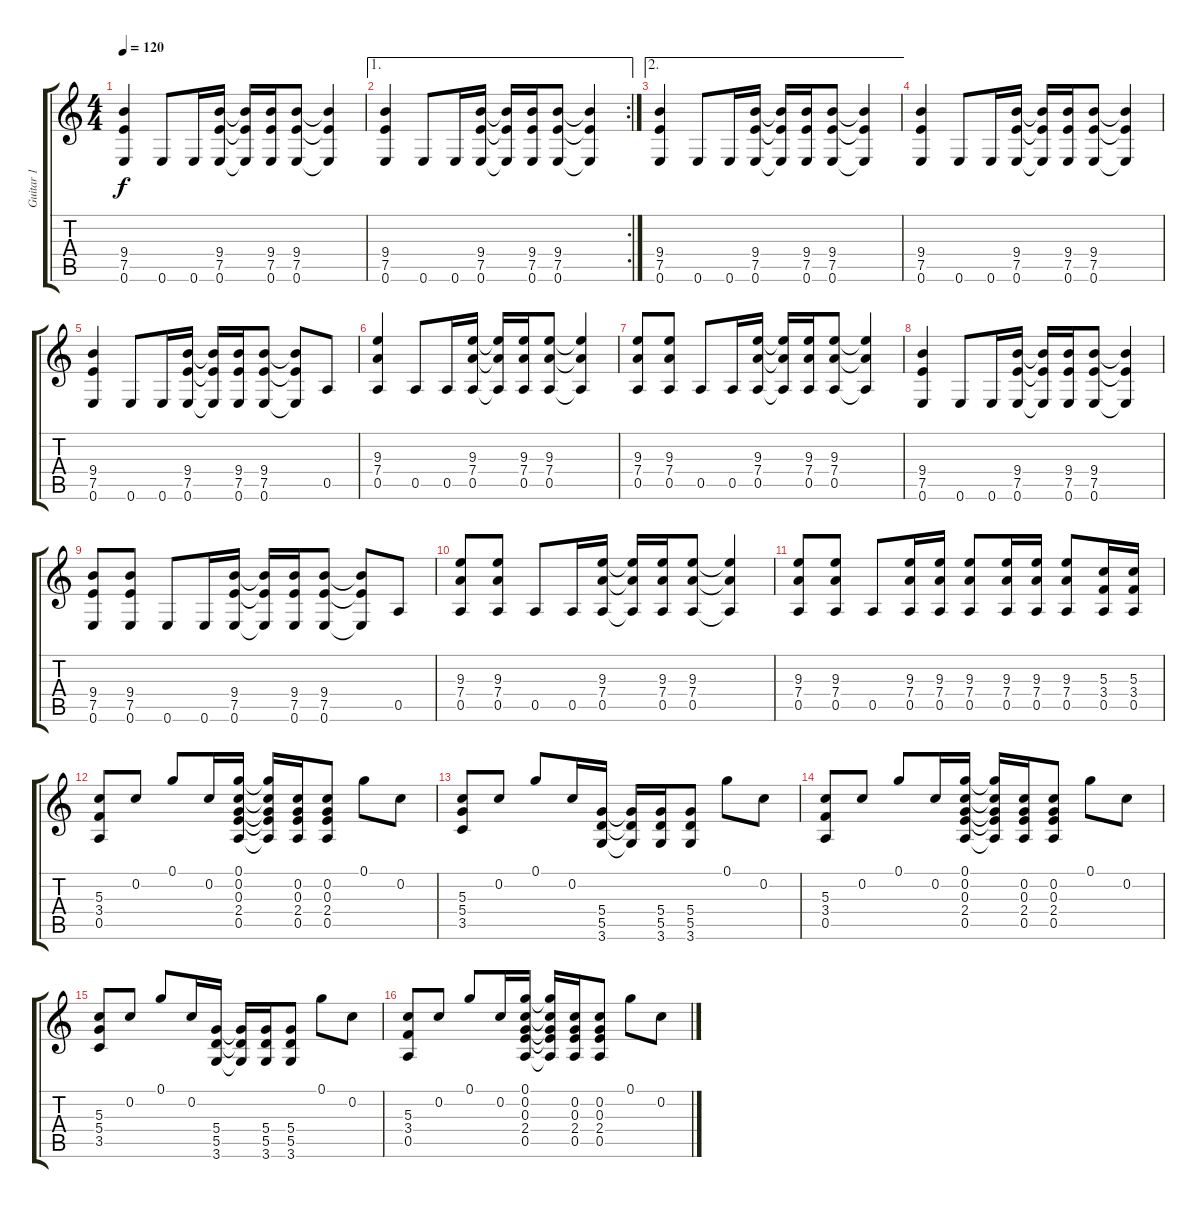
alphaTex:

\track ("Guitar 1" "Guitar 1") {instrument overdrivenguitar}
\staff {score tabs}
\tuning (G4 C4 G3 D3 A2 E2) {hide}
\ts (4 4)
\tempo 120
\clef g2
\ks c
(9.4 7.5 0.6).4{dy f instrument overdrivenguitar} 0.6.8 0.6.16 (9.4 7.5 0.6).16 (9.4{t} 7.5{t} 0.6{t}).16 (9.4 7.5 0.6).16 (9.4 7.5 0.6).8 (9.4{t} 7.5{t} 0.6{t}).4 |
\ae 1
\rc 2
(9.4 7.5 0.6).4 0.6.8 0.6.16 (9.4 7.5 0.6).16 (9.4{t} 7.5{t} 0.6{t}).16 (9.4 7.5 0.6).16 (9.4 7.5 0.6).8 (9.4{t} 7.5{t} 0.6{t}).4 |
\ae 2
(9.4 7.5 0.6).4 0.6.8 0.6.16 (9.4 7.5 0.6).16 (9.4{t} 7.5{t} 0.6{t}).16 (9.4 7.5 0.6).16 (9.4 7.5 0.6).8 (9.4{t} 7.5{t} 0.6{t}).4 |
(9.4 7.5 0.6).4 0.6.8 0.6.16 (9.4 7.5 0.6).16 (9.4{t} 7.5{t} 0.6{t}).16 (9.4 7.5 0.6).16 (9.4 7.5 0.6).8 (9.4{t} 7.5{t} 0.6{t}).4 |
(9.4 7.5 0.6).4 0.6.8 0.6.16 (9.4 7.5 0.6).16 (9.4{t} 7.5{t} 0.6{t}).16 (9.4 7.5 0.6).16 (9.4 7.5 0.6).8 (9.4{t} 7.5{t} 0.6{t}).8 0.5.8 |
(9.3 7.4 0.5).4 0.5.8 0.5.16 (9.3 7.4 0.5).16 (9.3{t} 7.4{t} 0.5{t}).16 (9.3 7.4 0.5).16 (9.3 7.4 0.5).8 (9.3{t} 7.4{t} 0.5{t}).4 |
(9.3 7.4 0.5).8 (9.3 7.4 0.5).8 0.5.8 0.5.16 (9.3 7.4 0.5).16 (9.3{t} 7.4{t} 0.5{t}).16 (9.3 7.4 0.5).16 (9.3 7.4 0.5).8 (9.3{t} 7.4{t} 0.5{t}).4 |
(9.4 7.5 0.6).4 0.6.8 0.6.16 (9.4 7.5 0.6).16 (9.4{t} 7.5{t} 0.6{t}).16 (9.4 7.5 0.6).16 (9.4 7.5 0.6).8 (9.4{t} 7.5{t} 0.6{t}).4 |
(9.4 7.5 0.6).8 (9.4 7.5 0.6).8 0.6.8 0.6.16 (9.4 7.5 0.6).16 (9.4{t} 7.5{t} 0.6{t}).16 (9.4 7.5 0.6).16 (9.4 7.5 0.6).8 (9.4{t} 7.5{t} 0.6{t}).8 0.5.8 |
(9.3 7.4 0.5).8 (9.3 7.4 0.5).8 0.5.8 0.5.16 (9.3 7.4 0.5).16 (9.3{t} 7.4{t} 0.5{t}).16 (9.3 7.4 0.5).16 (9.3 7.4 0.5).8 (9.3{t} 7.4{t} 0.5{t}).4 |
(9.3 7.4 0.5).8 (9.3 7.4 0.5).8 0.5.8 (9.3 7.4 0.5).16 (9.3 7.4 0.5).16 (9.3 7.4 0.5).8 (9.3 7.4 0.5).16 (9.3 7.4 0.5).16 (9.3 7.4 0.5).8 (5.3 3.4 0.5).16 (5.3 3.4 0.5).16 |
(5.3 3.4 0.5).8 0.2.8 0.1.8 0.2.16 (0.1 0.2 0.3 2.4 0.5).16 (0.1{t} 0.2{t} 0.3{t} 2.4{t} 0.5{t}).16 (0.2 0.3 2.4 0.5).16 (0.2 0.3 2.4 0.5).8 0.1.8 0.2.8 |
(5.3 5.4 3.5).8 0.2.8 0.1.8 0.2.16 (5.4 5.5 3.6).16 (5.4{t} 5.5{t} 3.6{t}).16 (5.4 5.5 3.6).16 (5.4 5.5 3.6).8 0.1.8 0.2.8 |
(5.3 3.4 0.5).8 0.2.8 0.1.8 0.2.16 (0.1 0.2 0.3 2.4 0.5).16 (0.1{t} 0.2{t} 0.3{t} 2.4{t} 0.5{t}).16 (0.2 0.3 2.4 0.5).16 (0.2 0.3 2.4 0.5).8 0.1.8 0.2.8 |
(5.3 5.4 3.5).8 0.2.8 0.1.8 0.2.16 (5.4 5.5 3.6).16 (5.4{t} 5.5{t} 3.6{t}).16 (5.4 5.5 3.6).16 (5.4 5.5 3.6).8 0.1.8 0.2.8 |
(5.3 3.4 0.5).8 0.2.8 0.1.8 0.2.16 (0.1 0.2 0.3 2.4 0.5).16 (0.1{t} 0.2{t} 0.3{t} 2.4{t} 0.5{t}).16 (0.2 0.3 2.4 0.5).16 (0.2 0.3 2.4 0.5).8 0.1.8 0.2.8
